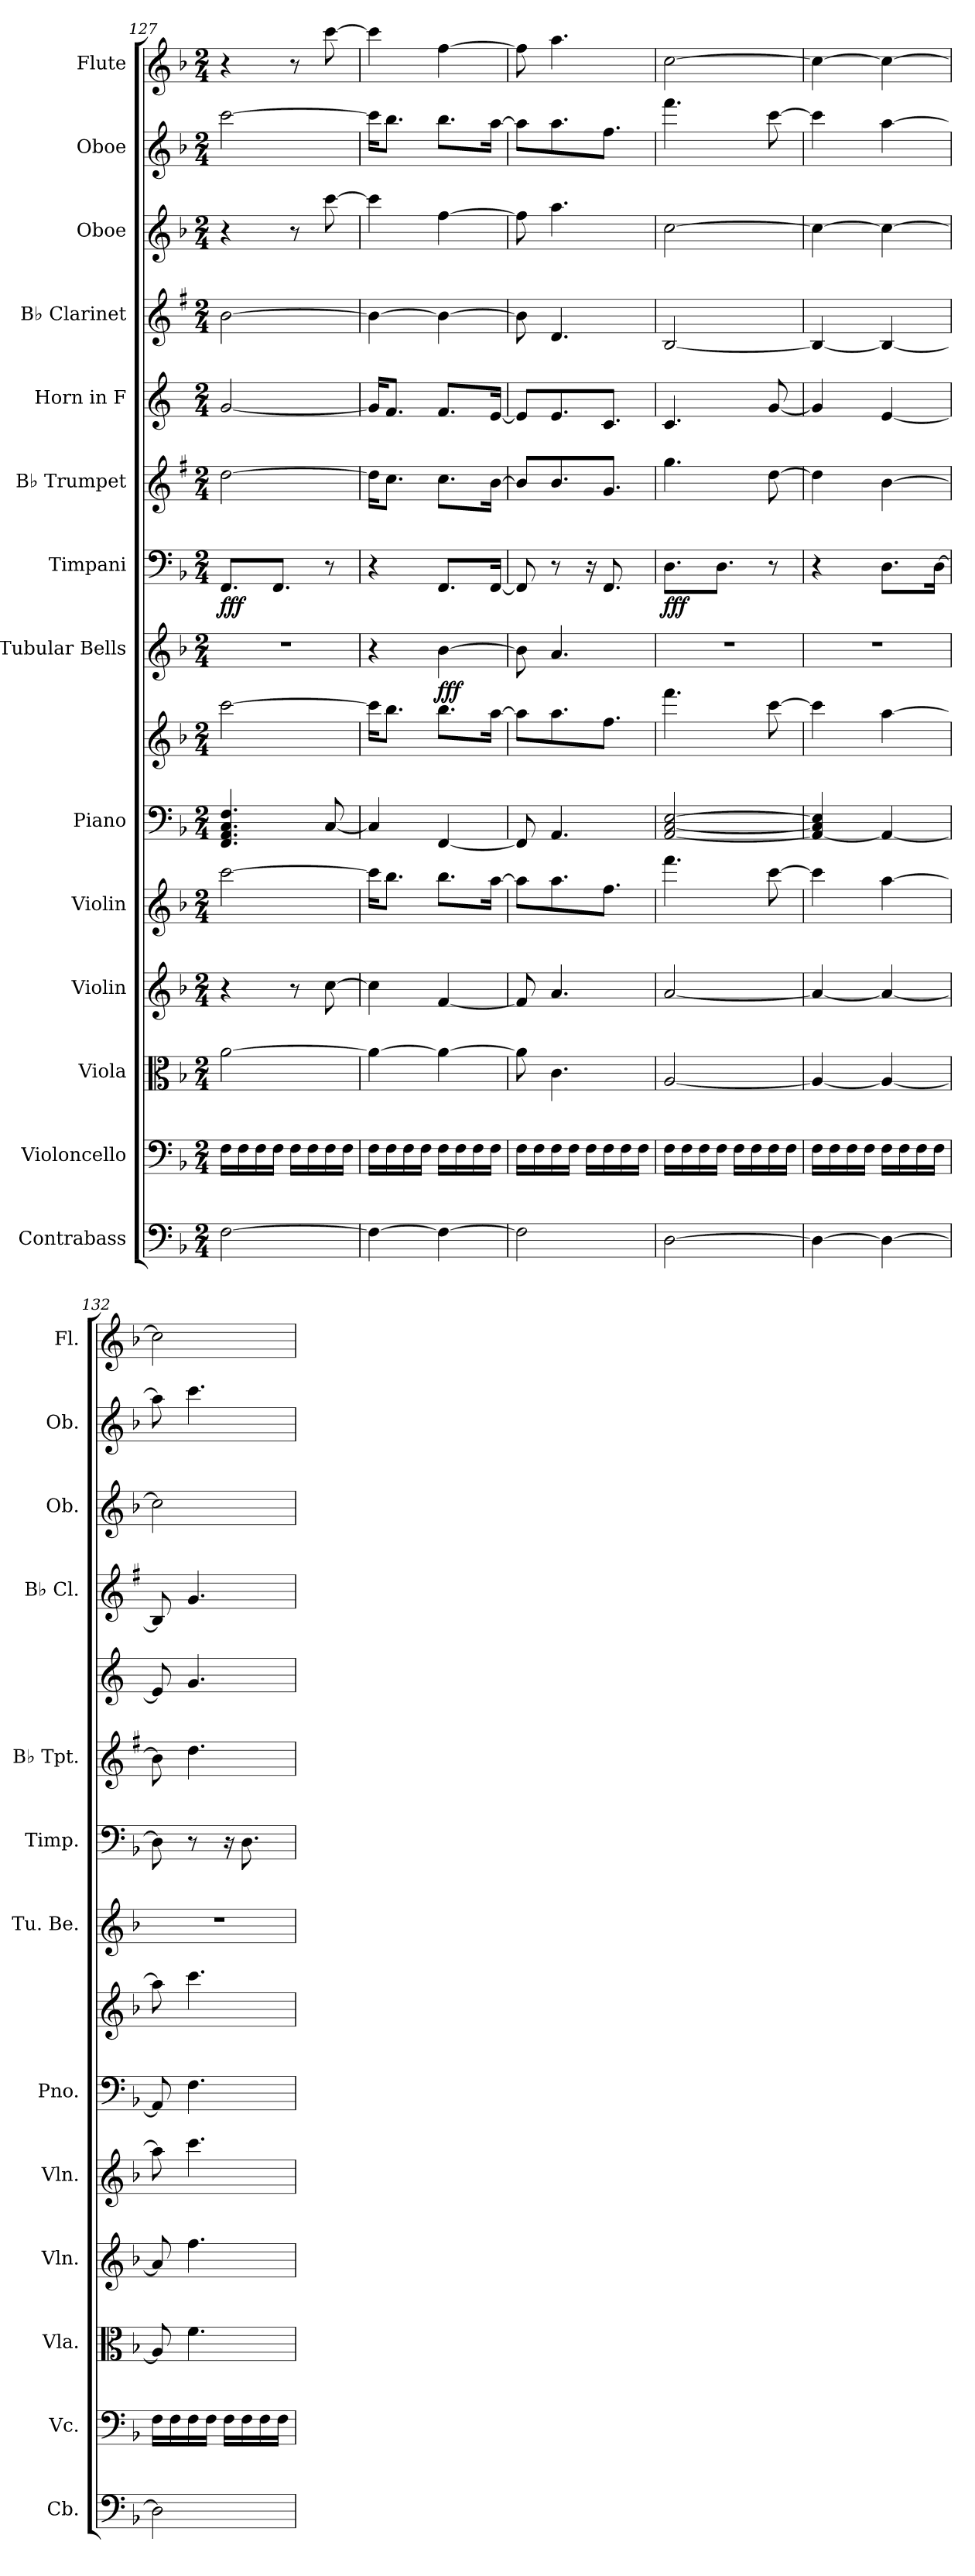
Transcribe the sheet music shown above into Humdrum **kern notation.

**kern	**kern	**kern	**kern	**kern	**kern	**kern	**kern	**dynam	**kern	**dynam	**kern	**kern	**kern	**kern	**kern	**kern
*part14	*part13	*part12	*part11	*part10	*part9	*part9	*part8	*part8	*part7	*part7	*part6	*part5	*part4	*part3	*part2	*part1
*staff15	*staff14	*staff13	*staff12	*staff11	*staff10	*staff9	*staff8	*staff8	*staff7	*staff7	*staff6	*staff5	*staff4	*staff3	*staff2	*staff1
*I"Contrabass	*I"Violoncello	*I"Viola	*I"Violin	*I"Violin	*I"Piano	*	*I"Tubular Bells	*	*I"Timpani	*	*I"B♭ Trumpet	*I"Horn in F	*I"B♭ Clarinet	*I"Oboe	*I"Oboe	*I"Flute
*I'Cb.	*I'Vc.	*I'Vla.	*I'Vln.	*I'Vln.	*I'Pno.	*	*I'Tu. Be.	*	*I'Timp.	*	*I'B♭ Tpt.	*	*I'B♭ Cl.	*I'Ob.	*I'Ob.	*I'Fl.
*clefF4	*clefF4	*clefC3	*clefG2	*clefG2	*clefF4	*clefG2	*clefG2	*	*clefF4	*	*clefG2	*clefG2	*clefG2	*clefG2	*clefG2	*clefG2
*ITrd7c12	*	*	*	*	*	*	*	*	*	*	*ITrd1c2	*ITrd4c7	*ITrd1c2	*	*	*
*k[b-]	*k[b-]	*k[b-]	*k[b-]	*k[b-]	*k[b-]	*k[b-]	*k[b-]	*	*k[b-]	*	*k[b-]	*k[b-]	*k[b-]	*k[b-]	*k[b-]	*k[b-]
*M2/4	*M2/4	*M2/4	*M2/4	*M2/4	*M2/4	*M2/4	*M2/4	*	*M2/4	*	*M2/4	*M2/4	*M2/4	*M2/4	*M2/4	*M2/4
=127	=127	=127	=127	=127	=127	=127	=127	=127	=127	=127	=127	=127	=127	=127	=127	=127
!	!	!	!	!	!	!	!	!	!	!LO:DY:b	!	!	!	!	!	!
[2FF\	16F\LL	[2a\	4r	[2ccc\	4.FF/ 4.AA/ 4.C/ 4.F/	[2ccc\	2r	.	8.FF/L	fff	[2cc\	[2c/	[2a\	4r	[2ccc\	4r
.	16F\	.	.	.	.	.	.	.	.	.	.	.	.	.	.	.
.	16F\	.	.	.	.	.	.	.	.	.	.	.	.	.	.	.
.	16F\JJ	.	.	.	.	.	.	.	8.FF/J	.	.	.	.	.	.	.
.	16F\LL	.	8r	.	.	.	.	.	.	.	.	.	.	8r	.	8r
.	16F\	.	.	.	.	.	.	.	.	.	.	.	.	.	.	.
.	16F\	.	[8cc\	.	[8C/	.	.	.	8r	.	.	.	.	[8ccc\	.	[8ccc\
.	16F\JJ	.	.	.	.	.	.	.	.	.	.	.	.	.	.	.
=128	=128	=128	=128	=128	=128	=128	=128	=128	=128	=128	=128	=128	=128	=128	=128	=128
4FF\_	16F\LL	4a\_	4cc\]	16ccc\KL]	4C/]	16ccc\KL]	4r	.	4r	.	16cc\KL]	16c/KL]	4a\_	4ccc\]	16ccc\KL]	4ccc\]
.	16F\	.	.	8.bb-\J	.	8.bb-\J	.	.	.	.	8.b-\J	8.B-/J	.	.	8.bb-\J	.
.	16F\	.	.	.	.	.	.	.	.	.	.	.	.	.	.	.
.	16F\JJ	.	.	.	.	.	.	.	.	.	.	.	.	.	.	.
!	!	!	!	!	!	!	!	!LO:DY:b	!	!	!	!	!	!	!	!
4FF\_	16F\LL	4a\_	[4f/	8.bb-\L	[4FF/	8.bb-\L	[4b-\	fff	8.FF/L	.	8.b-\L	8.B-/L	4a\_	[4ff\	8.bb-\L	[4ff\
.	16F\	.	.	.	.	.	.	.	.	.	.	.	.	.	.	.
.	16F\	.	.	.	.	.	.	.	.	.	.	.	.	.	.	.
.	16F\JJ	.	.	[16aa\Jk	.	[16aa\Jk	.	.	[16FF/Jk	.	[16a\Jk	[16A/Jk	.	.	[16aa\Jk	.
=129	=129	=129	=129	=129	=129	=129	=129	=129	=129	=129	=129	=129	=129	=129	=129	=129
2FF\]	16F\LL	8a\]	8f/]	8aa\L]	8FF/]	8aa\L]	8b-\]	.	8FF/]	.	8a/L]	8A/L]	8a\]	8ff\]	8aa\L]	8ff\]
.	16F\	.	.	.	.	.	.	.	.	.	.	.	.	.	.	.
.	16F\	4.c\	4.a/	8.aa\	4.AA/	8.aa\	4.a/	.	8r	.	8.a/	8.A/	4.c/	4.aa\	8.aa\	4.aa\
.	16F\JJ	.	.	.	.	.	.	.	.	.	.	.	.	.	.	.
.	16F\LL	.	.	.	.	.	.	.	16r	.	.	.	.	.	.	.
.	16F\	.	.	8.ff\J	.	8.ff\J	.	.	8.FF/	.	8.f/J	8.F/J	.	.	8.ff\J	.
.	16F\	.	.	.	.	.	.	.	.	.	.	.	.	.	.	.
.	16F\JJ	.	.	.	.	.	.	.	.	.	.	.	.	.	.	.
=130	=130	=130	=130	=130	=130	=130	=130	=130	=130	=130	=130	=130	=130	=130	=130	=130
!	!	!	!	!	!	!	!	!	!	!LO:DY:b	!	!	!	!	!	!
[2DD\	16F\LL	[2A/	[2a/	4.fff\	[2AA/ [2C/ [2E/	4.fff\	2r	.	8.D\L	fff	4.ff\	4.F/	[2A/	[2cc\	4.fff\	[2cc\
.	16F\	.	.	.	.	.	.	.	.	.	.	.	.	.	.	.
.	16F\	.	.	.	.	.	.	.	.	.	.	.	.	.	.	.
.	16F\JJ	.	.	.	.	.	.	.	8.D\J	.	.	.	.	.	.	.
.	16F\LL	.	.	.	.	.	.	.	.	.	.	.	.	.	.	.
.	16F\	.	.	.	.	.	.	.	.	.	.	.	.	.	.	.
.	16F\	.	.	[8ccc\	.	[8ccc\	.	.	8r	.	[8cc\	[8c/	.	.	[8ccc\	.
.	16F\JJ	.	.	.	.	.	.	.	.	.	.	.	.	.	.	.
=131	=131	=131	=131	=131	=131	=131	=131	=131	=131	=131	=131	=131	=131	=131	=131	=131
4DD\_	16F\LL	4A/_	4a/_	4ccc\]	4AA/_ 4C/] 4E/]	4ccc\]	2r	.	4r	.	4cc\]	4c/]	4A/_	4cc\_	4ccc\]	4cc\_
.	16F\	.	.	.	.	.	.	.	.	.	.	.	.	.	.	.
.	16F\	.	.	.	.	.	.	.	.	.	.	.	.	.	.	.
.	16F\JJ	.	.	.	.	.	.	.	.	.	.	.	.	.	.	.
4DD\_	16F\LL	4A/_	4a/_	[4aa\	4AA/_	[4aa\	.	.	8.D\L	.	[4a\	[4A/	4A/_	4cc\_	[4aa\	4cc\_
.	16F\	.	.	.	.	.	.	.	.	.	.	.	.	.	.	.
.	16F\	.	.	.	.	.	.	.	.	.	.	.	.	.	.	.
.	16F\JJ	.	.	.	.	.	.	.	[16D\Jk	.	.	.	.	.	.	.
=132	=132	=132	=132	=132	=132	=132	=132	=132	=132	=132	=132	=132	=132	=132	=132	=132
2DD\]	16F\LL	8A/]	8a/]	8aa\]	8AA/]	8aa\]	2r	.	8D\]	.	8a\]	8A/]	8A/]	2cc\]	8aa\]	2cc\]
.	16F\	.	.	.	.	.	.	.	.	.	.	.	.	.	.	.
.	16F\	4.f\	4.ff\	4.ccc\	4.F\	4.ccc\	.	.	8r	.	4.cc\	4.c/	4.f/	.	4.ccc\	.
.	16F\JJ	.	.	.	.	.	.	.	.	.	.	.	.	.	.	.
.	16F\LL	.	.	.	.	.	.	.	16r	.	.	.	.	.	.	.
.	16F\	.	.	.	.	.	.	.	8.D\	.	.	.	.	.	.	.
.	16F\	.	.	.	.	.	.	.	.	.	.	.	.	.	.	.
.	16F\JJ	.	.	.	.	.	.	.	.	.	.	.	.	.	.	.
=	=	=	=	=	=	=	=	=	=	=	=	=	=	=	=	=
*-	*-	*-	*-	*-	*-	*-	*-	*-	*-	*-	*-	*-	*-	*-	*-	*-
